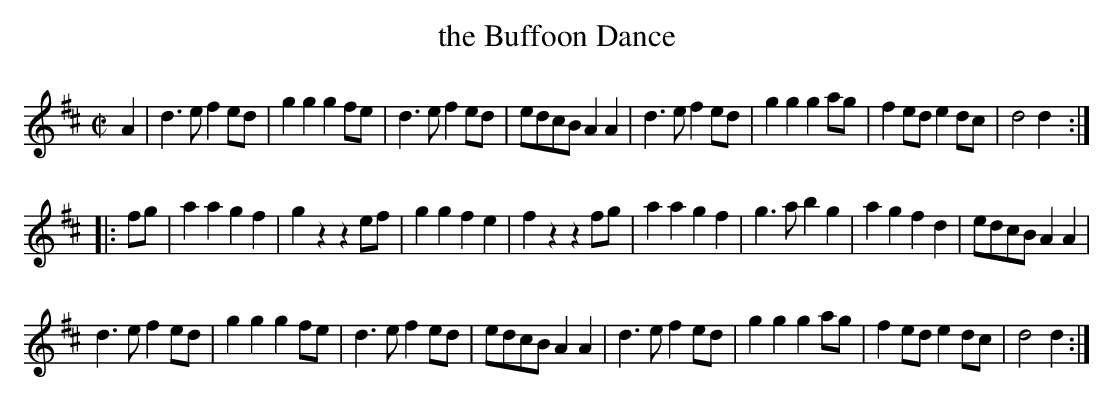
X:1
T:the Buffoon Dance
M:C|
K:D major
A2|\
d3e f2ed| g2g2 g2fe| d3e f2ed| edcB A2A2|\
d3e f2ed| g2g2 g2ag| f2ed e2dc| d4 d2::
fg|\
a2a2 g2f2| g2z2 z2 ef| g2g2 f2e2| f2z2 z2fg|\
a2a2 g2f2| g3a b2g2| a2g2 f2d2| edcB A2A2|
d3e f2ed| g2g2 g2fe| d3e f2ed| edcB A2A2|\
d3e f2ed| g2g2 g2ag| f2ed e2dc| d4 d2:|
